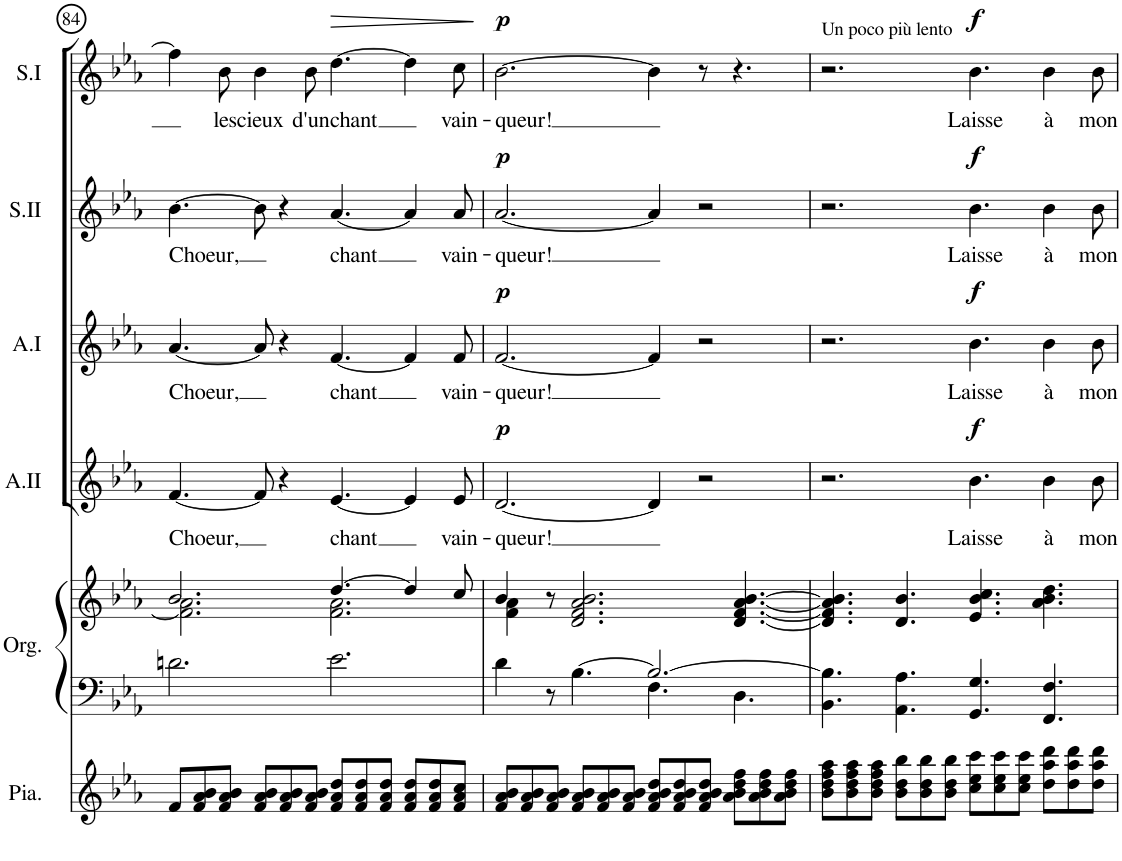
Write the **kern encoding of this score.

**kern	**kern	**kern	**kern	**text	**dynam	**kern	**text	**dynam	**kern	**text	**dynam	**kern	**text	**dynam
*part6	*part5	*part5	*part4	*part4	*part4	*part3	*part3	*part3	*part2	*part2	*part2	*part1	*part1	*part1
*staff7	*staff6	*staff5	*staff4	*staff4	*staff4	*staff3	*staff3	*staff3	*staff2	*staff2	*staff2	*staff1	*staff1	*staff1
*I"Piano	*I"Orgue	*	*I"Alto II	*	*	*I"Alto I	*	*	*I"Soprano II	*	*	*I"Soprano I	*	*
*I'Pia.	*I'Org.	*	*I'A.II	*	*	*I'A.I	*	*	*I'S.II	*	*	*I'S.I	*	*
!!LO:PB:g=z
*clefG2	*clefF4	*clefG2	*clefG2	*	*	*clefG2	*	*	*clefG2	*	*	*clefG2	*	*
*k[b-e-a-]	*k[b-e-a-]	*k[b-e-a-]	*k[b-e-a-]	*	*	*k[b-e-a-]	*	*	*k[b-e-a-]	*	*	*k[b-e-a-]	*	*
*M12/8	*M12/8	*M12/8	*M12/8	*	*	*M12/8	*	*	*M12/8	*	*	*M12/8	*	*
=84	=84	=84	=84	=84	=84	=84	=84	=84	=84	=84	=84	=84	=84	=84
*	*	*^	*	*	*	*	*	*	*	*	*	*	*	*
!	!	!	!	!	!LO:LY:b	!	!	!LO:LY:b	!	!	!LO:LY:b	!	!	!	!
8f/L	2.dn\	2.b-/	2.f\] 2.a-\	[4.f/	Choeur,	.	[4.a-/	Choeur,	.	[4.b-\	Choeur,	.	4ff\]	.	.
8f/ 8a-/ 8b-/	.	.	.	.	.	.	.	.	.	.	.	.	.	.	.
!	!	!	!	!	!	!	!	!	!	!	!	!	!	!LO:LY:b	!
8f/ 8a-/ 8b-/J	.	.	.	.	.	.	.	.	.	.	.	.	8b-\	les	.
!	!	!	!	!	!	!	!	!	!	!	!	!	!	!LO:LY:b	!
8f/ 8a-/ 8b-/L	.	.	.	8f/]	.	.	8a-/]	.	.	8b-\]	.	.	4b-\	cieux	.
8f/ 8a-/ 8b-/	.	.	.	4r	.	.	4r	.	.	4r	.	.	.	.	.
!	!	!	!	!	!	!	!	!	!	!	!	!	!	!LO:LY:b	!
8f/ 8a-/ 8b-/J	.	.	.	.	.	.	.	.	.	.	.	.	8b-\	d'un	.
!	!	!	!	!	!LO:LY:b	!	!	!LO:LY:b	!	!	!LO:LY:b	!	!	!LO:LY:b	!LO:HP:b
8f/ 8a-/ 8dd/L	2.e-\	[4.dd/	2.f\ 2.a-\	[4.e-/	chant	.	[4.f/	chant	.	[4.a-/	chant	.	[4.dd\	chant	>
8f/ 8a-/ 8dd/	.	.	.	.	.	.	.	.	.	.	.	.	.	.	.
8f/ 8a-/ 8dd/J	.	.	.	.	.	.	.	.	.	.	.	.	.	.	.
8f/ 8a-/ 8dd/L	.	4dd/]	.	4e-/]	.	.	4f/]	.	.	4a-/]	.	.	4dd\]	.	.
8f/ 8a-/ 8dd/	.	.	.	.	.	.	.	.	.	.	.	.	.	.	.
!	!	!	!	!	!LO:LY:b	!	!	!LO:LY:b	!	!	!LO:LY:b	!	!	!LO:LY:b	!
8f/ 8a-/ 8cc/J	.	8cc/	.	8e-/	vain-	.	8f/	vain-	.	8a-/	vain-	.	8cc\	vain-	.
*	*	*v	*v	*	*	*	*	*	*	*	*	*	*	*	*
.	.	.	.	.	.	.	.	.	.	.	.	.	.	]
=85	=85	=85	=85	=85	=85	=85	=85	=85	=85	=85	=85	=85	=85	=85
*	*^	*^	*	*	*	*	*	*	*	*	*	*	*	*
!	!	!	!	!	!	!LO:LY:b	!LO:DY:a	!	!LO:LY:b	!LO:DY:a	!	!LO:LY:b	!LO:DY:a	!	!LO:LY:b	!LO:DY:a
8f/ 8a-/ 8b-/L	4d\	2.ryy	4b-/	4f\ 4a-\	[2.d/	-queur!	p	[2.f/	-queur!	p	[2.a-/	-queur!	p	[2.b-\	-queur!	p
8f/ 8a-/ 8b-/	.	.	.	.	.	.	.	.	.	.	.	.	.	.	.	.
8f/ 8a-/ 8b-/J	8r	.	8r	1ryy	.	.	.	.	.	.	.	.	.	.	.	.
8f/ 8a-/ 8b-/L	[4.B-\	.	2.d/ 2.f/ 2.a-/ 2.b-/	.	.	.	.	.	.	.	.	.	.	.	.	.
8f/ 8a-/ 8b-/	.	.	.	.	.	.	.	.	.	.	.	.	.	.	.	.
8f/ 8a-/ 8b-/J	.	.	.	.	.	.	.	.	.	.	.	.	.	.	.	.
8f/ 8a-/ 8b-/ 8dd/L	2.B-/_	4.F\	.	.	4d/]	.	.	4f/]	.	.	4a-/]	.	.	4b-\]	.	.
8f/ 8a-/ 8b-/ 8dd/	.	.	.	.	.	.	.	.	.	.	.	.	.	.	.	.
8f/ 8a-/ 8b-/ 8dd/J	.	.	.	.	2r	.	.	2r	.	.	2r	.	.	8r	.	.
8a-\ 8b-\ 8dd\ 8ff\L	.	4.D\	[4.d/ [4.f/ [4.a-/ [4.b-/	.	.	.	.	.	.	.	.	.	.	4.r	.	.
8a-\ 8b-\ 8dd\ 8ff\	.	.	.	4ryy	.	.	.	.	.	.	.	.	.	.	.	.
8a-\ 8b-\ 8dd\ 8ff\J	.	.	.	.	.	.	.	.	.	.	.	.	.	.	.	.
*	*v	*v	*	*	*	*	*	*	*	*	*	*	*	*	*	*
*	*	*v	*v	*	*	*	*	*	*	*	*	*	*	*	*
=86	=86	=86	=86	=86	=86	=86	=86	=86	=86	=86	=86	=86	=86	=86
!	!	!	!	!	!	!	!	!	!	!	!	!LO:TX:a:t=Un poco più lento	!	!
8b-\ 8dd\ 8ff\ 8aa-\L	4.BB-\ 4.B-\]	4.d/] 4.f/] 4.a-/] 4.b-/]	2.r	.	.	2.r	.	.	2.r	.	.	2.r	.	.
8b-\ 8dd\ 8ff\ 8aa-\	.	.	.	.	.	.	.	.	.	.	.	.	.	.
8b-\ 8dd\ 8ff\ 8aa-\J	.	.	.	.	.	.	.	.	.	.	.	.	.	.
8b-\ 8dd\ 8bb-\L	4.AA-\ 4.A-\	4.d/ 4.b-/	.	.	.	.	.	.	.	.	.	.	.	.
8b-\ 8dd\ 8bb-\	.	.	.	.	.	.	.	.	.	.	.	.	.	.
8b-\ 8dd\ 8bb-\J	.	.	.	.	.	.	.	.	.	.	.	.	.	.
!	!	!	!	!LO:LY:b	!LO:DY:a	!	!LO:LY:b	!LO:DY:a	!	!LO:LY:b	!LO:DY:a	!	!LO:LY:b	!LO:DY:a
8cc\ 8ee-\ 8ccc\L	4.GG/ 4.G/	4.e-/ 4.b-/ 4.cc/	4.b-\	Laisse	f	4.b-\	Laisse	f	4.b-\	Laisse	f	4.b-\	Laisse	f
8cc\ 8ee-\ 8ccc\	.	.	.	.	.	.	.	.	.	.	.	.	.	.
8cc\ 8ee-\ 8ccc\J	.	.	.	.	.	.	.	.	.	.	.	.	.	.
!	!	!	!	!LO:LY:b	!	!	!LO:LY:b	!	!	!LO:LY:b	!	!	!LO:LY:b	!
8dd\ 8aa-\ 8ddd\L	4.FF/ 4.F/	4.a-\ 4.b-\ 4.dd\	4b-\	à	.	4b-\	à	.	4b-\	à	.	4b-\	à	.
8dd\ 8aa-\ 8ddd\	.	.	.	.	.	.	.	.	.	.	.	.	.	.
!	!	!	!	!LO:LY:b	!	!	!LO:LY:b	!	!	!LO:LY:b	!	!	!LO:LY:b	!
8dd\ 8aa-\ 8ddd\J	.	.	8b-\	mon	.	8b-\	mon	.	8b-\	mon	.	8b-\	mon	.
=	=	=	=	=	=	=	=	=	=	=	=	=	=	=
*-	*-	*-	*-	*-	*-	*-	*-	*-	*-	*-	*-	*-	*-	*-
